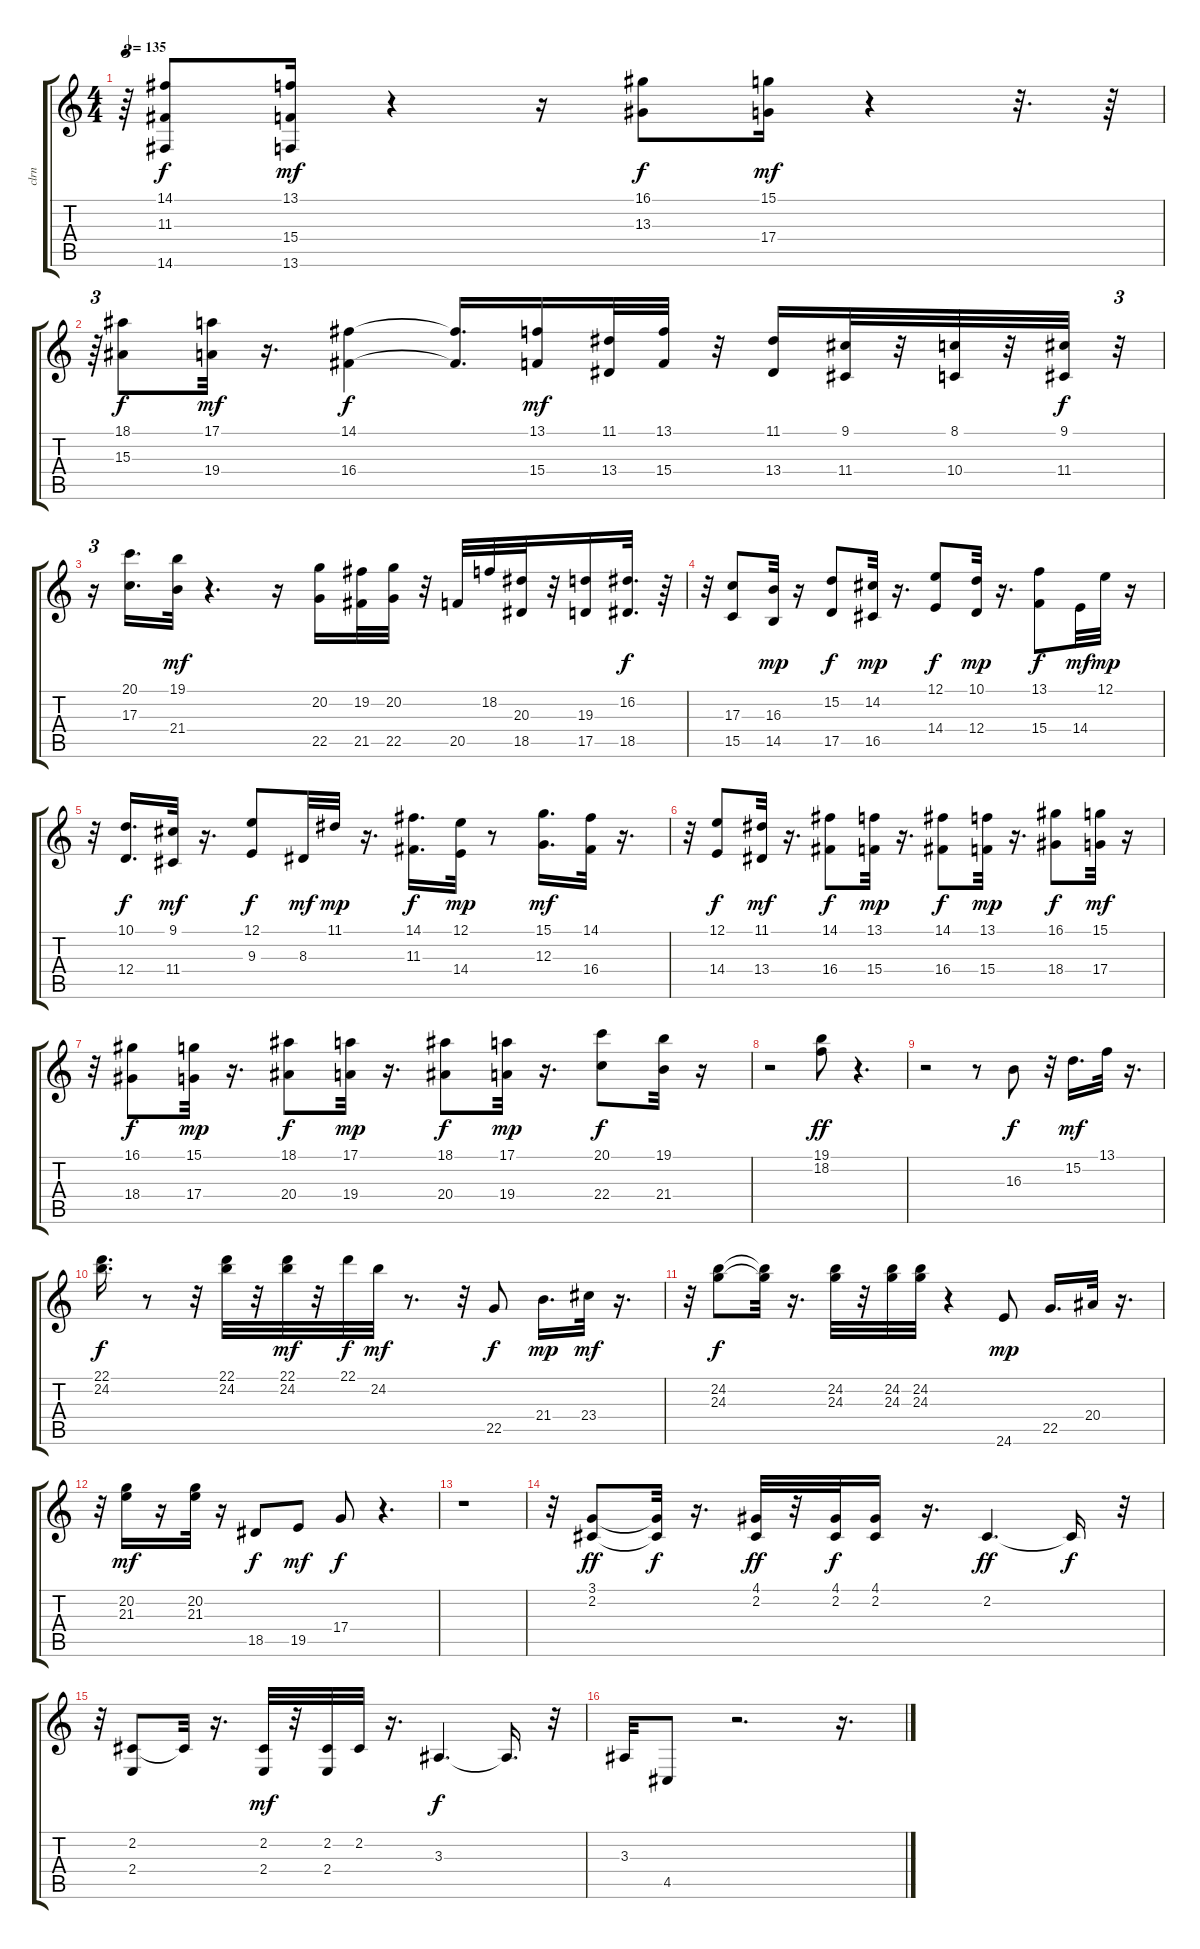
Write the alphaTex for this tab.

\track ("clrn" "clrn") {instrument clarinet}
\staff {score tabs}
\tuning (E4 B3 G3 D3 A2 E2) {hide}
\ts (4 4)
\tempo 135
\clef g2
\ks c
r.64{tu (3 2) dy mf} (14.1 11.3 14.6).8{dy f} (13.1 15.4 13.6).16{dy mf} r.4 r.16 (16.1 13.3).8{dy f} (15.1 17.4).16{dy mf} r.4 r.32{d} r.64 |
r.64{tu (3 2)} (18.1 15.3).8{dy f} (17.1 19.4).32{dy mf} r.16{d} (14.1 16.4).4{dy f} (14.1{t} 16.4{t}).16{d} (13.1 15.4).16{dy mf} (11.1 13.4).32 (13.1 15.4).32 r.32 (11.1 13.4).16 (9.1 11.4).32 r.32 (8.1 10.4).32 r.32 (9.1 11.4).32{dy f} r.32{tu (3 2)} |
r.16{tu (3 2)} (20.1 17.3).16{d} (19.1 21.4).32{dy mf} r.4{d} r.16 (20.2 22.5).16 (19.2 21.5).32 (20.2 22.5).32 r.32 20.5.32 18.2.32 (20.3 18.5).32 r.32 (19.3 17.5).16 (16.2 18.5).32{d dy f} r.64 |
r.32 (17.3 15.5).8 (16.3 14.5).32{dy mp} r.16 (15.2 17.5).8{dy f} (14.2 16.5).32{dy mp} r.16{d} (12.1 14.4).8{dy f} (10.1 12.4).32{dy mp} r.16{d} (13.1 15.4).8{dy f} 14.4.32{dy mf} 12.1.32{dy mp} r.16 |
r.32 (10.1 12.4).16{d dy f} (9.1 11.4).32{dy mf} r.16{d} (12.1 9.3).8{dy f} 8.3.32{dy mf} 11.1.32{dy mp} r.16{d} (14.1 11.3).16{d dy f} (12.1 14.4).32{dy mp} r.8 (15.1 12.3).16{d dy mf} (14.1 16.4).32 r.16{d} |
r.32 (12.1 14.4).8{dy f} (11.1 13.4).32{dy mf} r.16{d} (14.1 16.4).8{dy f} (13.1 15.4).32{dy mp} r.16{d} (14.1 16.4).8{dy f} (13.1 15.4).32{dy mp} r.16{d} (16.1 18.4).8{dy f} (15.1 17.4).32{dy mf} r.16 |
r.32 (16.1 18.4).8{dy f} (15.1 17.4).32{dy mp} r.16{d} (18.1 20.4).8{dy f} (17.1 19.4).32{dy mp} r.16{d} (18.1 20.4).8{dy f} (17.1 19.4).32{dy mp} r.16{d} (20.1 22.4).8{dy f} (19.1 21.4).32 r.16 |
r.2 (19.1 18.2).8{dy ff} r.4{d} |
r.2 r.8 16.3.8{dy f} r.32 15.2.16{d dy mf} 13.1.32 r.16{d} |
(22.1 24.2).16{d dy f} r.8 r.32 (22.1 24.2).32 r.32 (22.1 24.2).32{dy mf} r.32 22.1.32{dy f} 24.2.32{dy mf} r.8{d} r.32 22.5.8{dy f} 21.4.16{d dy mp} 23.4.32{dy mf} r.16{d} |
r.32 (24.2 24.3).8{dy f} (24.2{t} 24.3{t}).32 r.16{d} (24.2 24.3).32 r.32 (24.2 24.3).32 (24.2 24.3).32 r.4 24.6.8{dy mp} 22.5.16{d} 20.4.32 r.16{d} |
r.32 (20.2 21.3).16{dy mf} r.16 (20.2 21.3).32 r.16 18.5.8{dy f} 19.5.8{dy mf} 17.4.8{dy f} r.4{d} |
r.1 |
r.32 (3.1 2.2).8{dy ff} (3.1{t} 2.2{t}).32{dy f} r.16{d} (4.1 2.2).32{dy ff} r.32 (4.1 2.2).32{dy f} (4.1 2.2).16 r.16{d} 2.2.4{d dy ff} 2.2{t}.16{dy f} r.32 |
r.32 (2.2 2.4).8 2.2{t}.32 r.16{d} (2.2 2.4).32{dy mf} r.32 (2.2 2.4).32 2.2.32 r.16{d} 3.3.4{d dy f} 3.3{t}.16{d} r.32 |
3.3.32 4.5.8 r.2{d} r.16{d}
